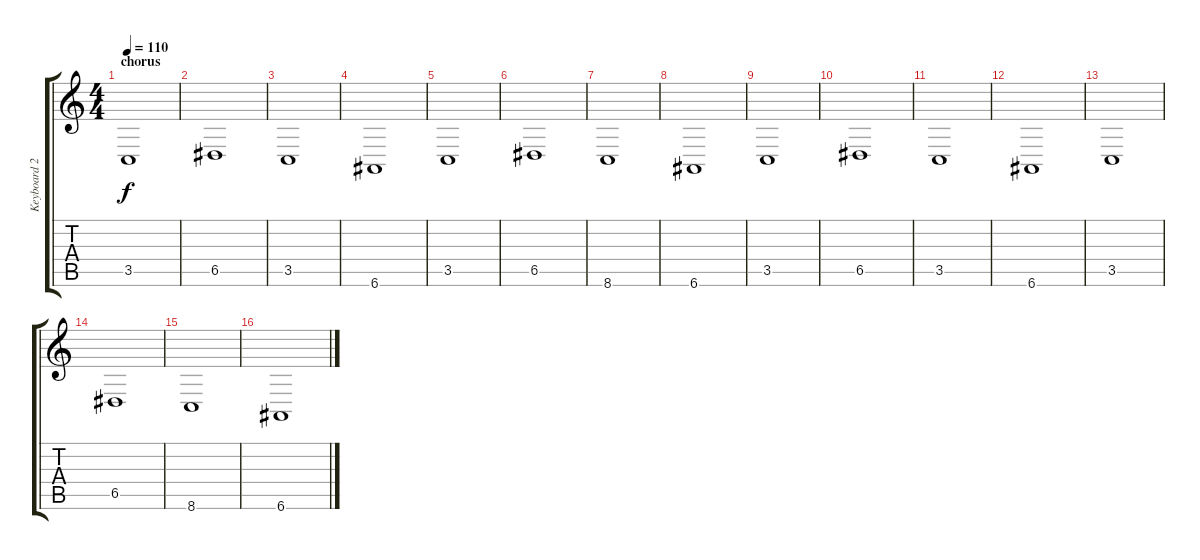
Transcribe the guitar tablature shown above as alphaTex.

\track ("Keyboard 2 (Low)" "Keyboard 2") {instrument stringensemble2}
\staff {score tabs}
\tuning (E4 B3 G3 D3 A2 E2) {hide}
\ts (4 4)
\section ("" "chorus")
\tempo 110
\clef g2
\ks c
3.5.1{dy f} |
6.5.1 |
3.5.1 |
6.6.1 |
3.5.1 |
6.5.1 |
8.6.1 |
6.6.1 |
3.5.1 |
6.5.1 |
3.5.1 |
6.6.1 |
3.5.1 |
6.5.1 |
8.6.1 |
6.6.1
